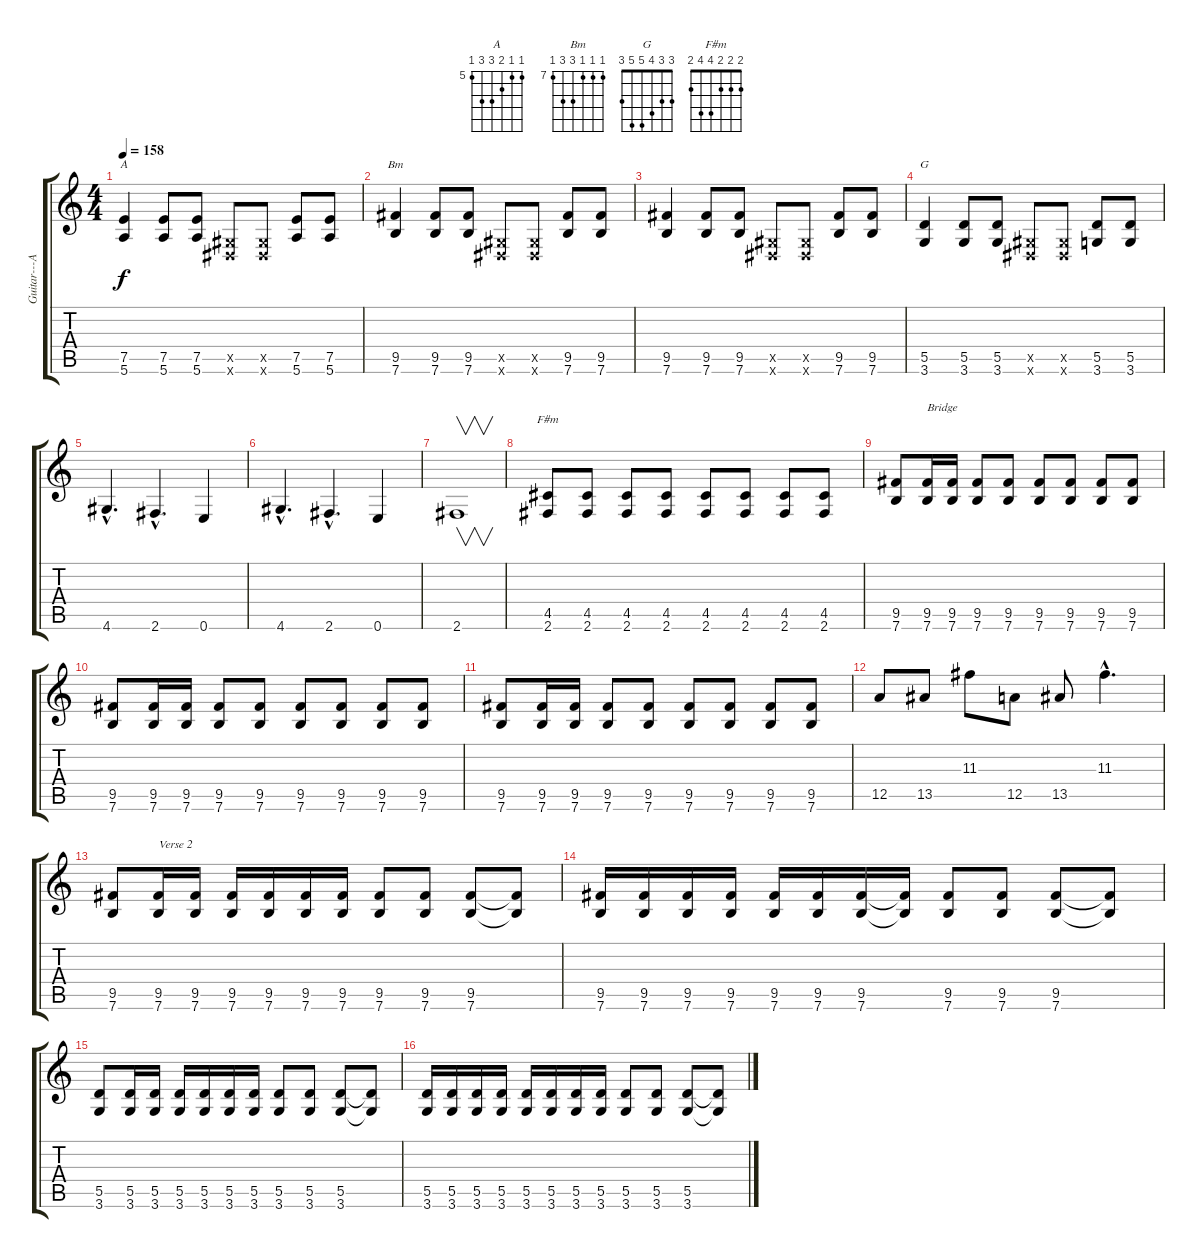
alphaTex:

\track ("" "Guitar---A") {instrument distortionguitar}
\staff {score tabs}
\tuning (E4 B3 G3 D3 A2 E2) {hide}
\chord ("A" 5 5 6 7 7 5) {firstfret 5}
\chord ("Bm" 7 7 7 9 9 7) {firstfret 7}
\chord ("G" 3 3 4 5 5 3)
\chord ("F#m" 2 2 2 4 4 2)
\ts (4 4)
\tempo 158
\clef g2
\ks c
(7.5 5.6).4{ch "A" dy f} (7.5 5.6).8 (7.5 5.6).8 (-1.5{x} -1.6{x}).8 (-1.5{x} -1.6{x}).8 (7.5 5.6).8 (7.5 5.6).8 |
(9.5 7.6).4{ch "Bm"} (9.5 7.6).8 (9.5 7.6).8 (-1.5{x} -1.6{x}).8 (-1.5{x} -1.6{x}).8 (9.5 7.6).8 (9.5 7.6).8 |
(9.5 7.6).4 (9.5 7.6).8 (9.5 7.6).8 (-1.5{x} -1.6{x}).8 (-1.5{x} -1.6{x}).8 (9.5 7.6).8 (9.5 7.6).8 |
(5.5 3.6).4{ch "G"} (5.5 3.6).8 (5.5 3.6).8 (-1.5{x} -1.6{x}).8 (-1.5{x} -1.6{x}).8 (5.5 3.6).8 (5.5 3.6).8 |
4.6{hac}.4{d} 2.6{hac}.4{d} 0.6.4 |
4.6{hac}.4{d} 2.6{hac}.4{d} 0.6.4 |
2.6.1{v} |
(4.5 2.6).8{ch "F#m"} (4.5 2.6).8 (4.5 2.6).8 (4.5 2.6).8 (4.5 2.6).8 (4.5 2.6).8 (4.5 2.6).8 (4.5 2.6).8 |
(9.5 7.6).8 (9.5 7.6).16{txt "Bridge"} (9.5 7.6).16 (9.5 7.6).8 (9.5 7.6).8 (9.5 7.6).8 (9.5 7.6).8 (9.5 7.6).8 (9.5 7.6).8 |
(9.5 7.6).8 (9.5 7.6).16 (9.5 7.6).16 (9.5 7.6).8 (9.5 7.6).8 (9.5 7.6).8 (9.5 7.6).8 (9.5 7.6).8 (9.5 7.6).8 |
(9.5 7.6).8 (9.5 7.6).16 (9.5 7.6).16 (9.5 7.6).8 (9.5 7.6).8 (9.5 7.6).8 (9.5 7.6).8 (9.5 7.6).8 (9.5 7.6).8 |
12.5.8 13.5.8 11.3.8 12.5.8 13.5.8 11.3{hac}.4{d} |
(9.5 7.6).8 (9.5 7.6).16{txt "Verse 2"} (9.5 7.6).16 (9.5 7.6).16 (9.5 7.6).16 (9.5 7.6).16 (9.5 7.6).16 (9.5 7.6).8 (9.5 7.6).8 (9.5 7.6).8 (9.5{t} 7.6{t}).8 |
(9.5 7.6).16 (9.5 7.6).16 (9.5 7.6).16 (9.5 7.6).16 (9.5 7.6).16 (9.5 7.6).16 (9.5 7.6).16 (9.5{t} 7.6{t}).16 (9.5 7.6).8 (9.5 7.6).8 (9.5 7.6).8 (9.5{t} 7.6{t}).8 |
(5.5 3.6).8 (5.5 3.6).16 (5.5 3.6).16 (5.5 3.6).16 (5.5 3.6).16 (5.5 3.6).16 (5.5 3.6).16 (5.5 3.6).8 (5.5 3.6).8 (5.5 3.6).8 (5.5{t} 3.6{t}).8 |
(5.5 3.6).16 (5.5 3.6).16 (5.5 3.6).16 (5.5 3.6).16 (5.5 3.6).16 (5.5 3.6).16 (5.5 3.6).16 (5.5 3.6).16 (5.5 3.6).8 (5.5 3.6).8 (5.5 3.6).8 (5.5{t} 3.6{t}).8
